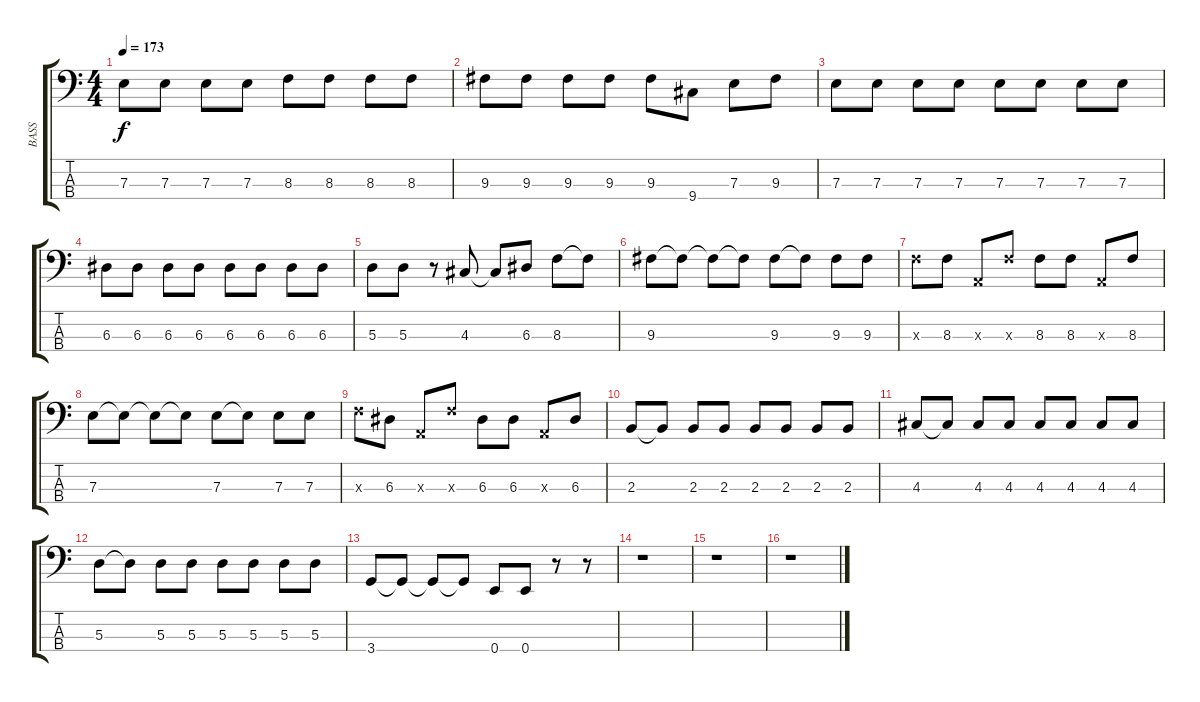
\track ("BASS" "BASS") {instrument electricbassfinger}
\staff {score tabs}
\tuning (G2 D2 A1 E1) {hide}
\ts (4 4)
\tempo 173
\clef f4
\ks c
7.3.8{dy f} 7.3.8 7.3.8 7.3.8 8.3.8 8.3.8 8.3.8 8.3.8 |
9.3.8 9.3.8 9.3.8 9.3.8 9.3.8 9.4.8 7.3.8 9.3.8 |
7.3.8 7.3.8 7.3.8 7.3.8 7.3.8 7.3.8 7.3.8 7.3.8 |
6.3.8 6.3.8 6.3.8 6.3.8 6.3.8 6.3.8 6.3.8 6.3.8 |
5.3.8 5.3.8 r.8 4.3.8 4.3{t}.8 6.3.8 8.3.8 8.3{t}.8 |
9.3.8 9.3{t}.8 9.3{t}.8 9.3{t}.8 9.3.8 9.3{t}.8 9.3.8 9.3.8 |
8.3{x}.8 8.3.8 0.3{x}.8 8.3{x}.8 8.3.8 8.3.8 0.3{x}.8 8.3.8 |
7.3.8 7.3{t}.8 7.3{t}.8 7.3{t}.8 7.3.8 7.3{t}.8 7.3.8 7.3.8 |
8.3{x}.8 6.3.8 0.3{x}.8 8.3{x}.8 6.3.8 6.3.8 0.3{x}.8 6.3.8 |
2.3.8 2.3{t}.8 2.3.8 2.3.8 2.3.8 2.3.8 2.3.8 2.3.8 |
4.3.8 4.3{t}.8 4.3.8 4.3.8 4.3.8 4.3.8 4.3.8 4.3.8 |
5.3.8 5.3{t}.8 5.3.8 5.3.8 5.3.8 5.3.8 5.3.8 5.3.8 |
3.4.8 3.4{t}.8 3.4{t}.8 3.4{t}.8 0.4.8 0.4.8 r.8 r.8 |
r.1 |
r.1 |
r.1
